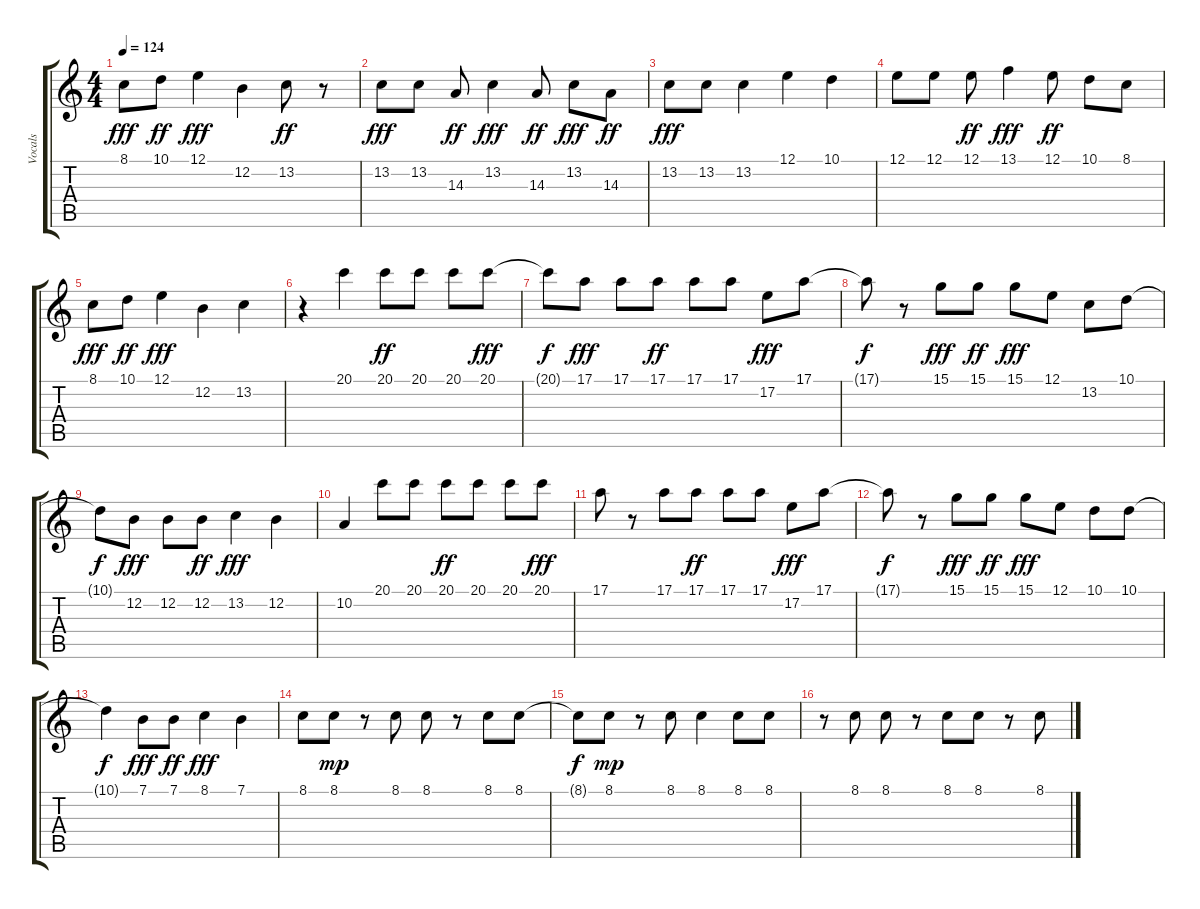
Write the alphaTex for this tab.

\track ("Vocals" "Vocals") {instrument tenorsax}
\staff {score tabs}
\tuning (E4 B3 G3 D3 A2 E2) {hide}
\ts (4 4)
\tempo 124
\clef g2
\ks c
8.1.8{dy fff} 10.1.8{dy ff} 12.1.4{dy fff} 12.2.4 13.2.8{dy ff} r.8 |
13.2.8{dy fff} 13.2.8 14.3.8{dy ff} 13.2.4{dy fff} 14.3.8{dy ff} 13.2.8{dy fff} 14.3.8{dy ff} |
13.2.8{dy fff} 13.2.8 13.2.4 12.1.4 10.1.4 |
12.1.8 12.1.8 12.1.8{dy ff} 13.1.4{dy fff} 12.1.8{dy ff} 10.1.8 8.1.8 |
8.1.8{dy fff} 10.1.8{dy ff} 12.1.4{dy fff} 12.2.4 13.2.4 |
r.4 20.1.4 20.1.8{dy ff} 20.1.8 20.1.8 20.1.8{dy fff} |
20.1{t}.8{dy f} 17.1.8{dy fff} 17.1.8 17.1.8{dy ff} 17.1.8 17.1.8 17.2.8{dy fff} 17.1.8 |
17.1{t}.8{dy f} r.8 15.1.8{dy fff} 15.1.8{dy ff} 15.1.8{dy fff} 12.1.8 13.2.8 10.1.8 |
10.1{t}.8{dy f} 12.2.8{dy fff} 12.2.8 12.2.8{dy ff} 13.2.4{dy fff} 12.2.4 |
10.2.4 20.1.8 20.1.8 20.1.8{dy ff} 20.1.8 20.1.8 20.1.8{dy fff} |
17.1.8 r.8 17.1.8 17.1.8{dy ff} 17.1.8 17.1.8 17.2.8{dy fff} 17.1.8 |
17.1{t}.8{dy f} r.8 15.1.8{dy fff} 15.1.8{dy ff} 15.1.8{dy fff} 12.1.8 10.1.8 10.1.8 |
10.1{t}.4{dy f} 7.1.8{dy fff} 7.1.8{dy ff} 8.1.4{dy fff} 7.1.4 |
8.1.8 8.1.8{dy mp} r.8 8.1.8 8.1.8 r.8 8.1.8 8.1.8 |
8.1{t}.8{dy f} 8.1.8{dy mp} r.8 8.1.8 8.1.4 8.1.8 8.1.8 |
r.8 8.1.8 8.1.8 r.8 8.1.8 8.1.8 r.8 8.1.8
